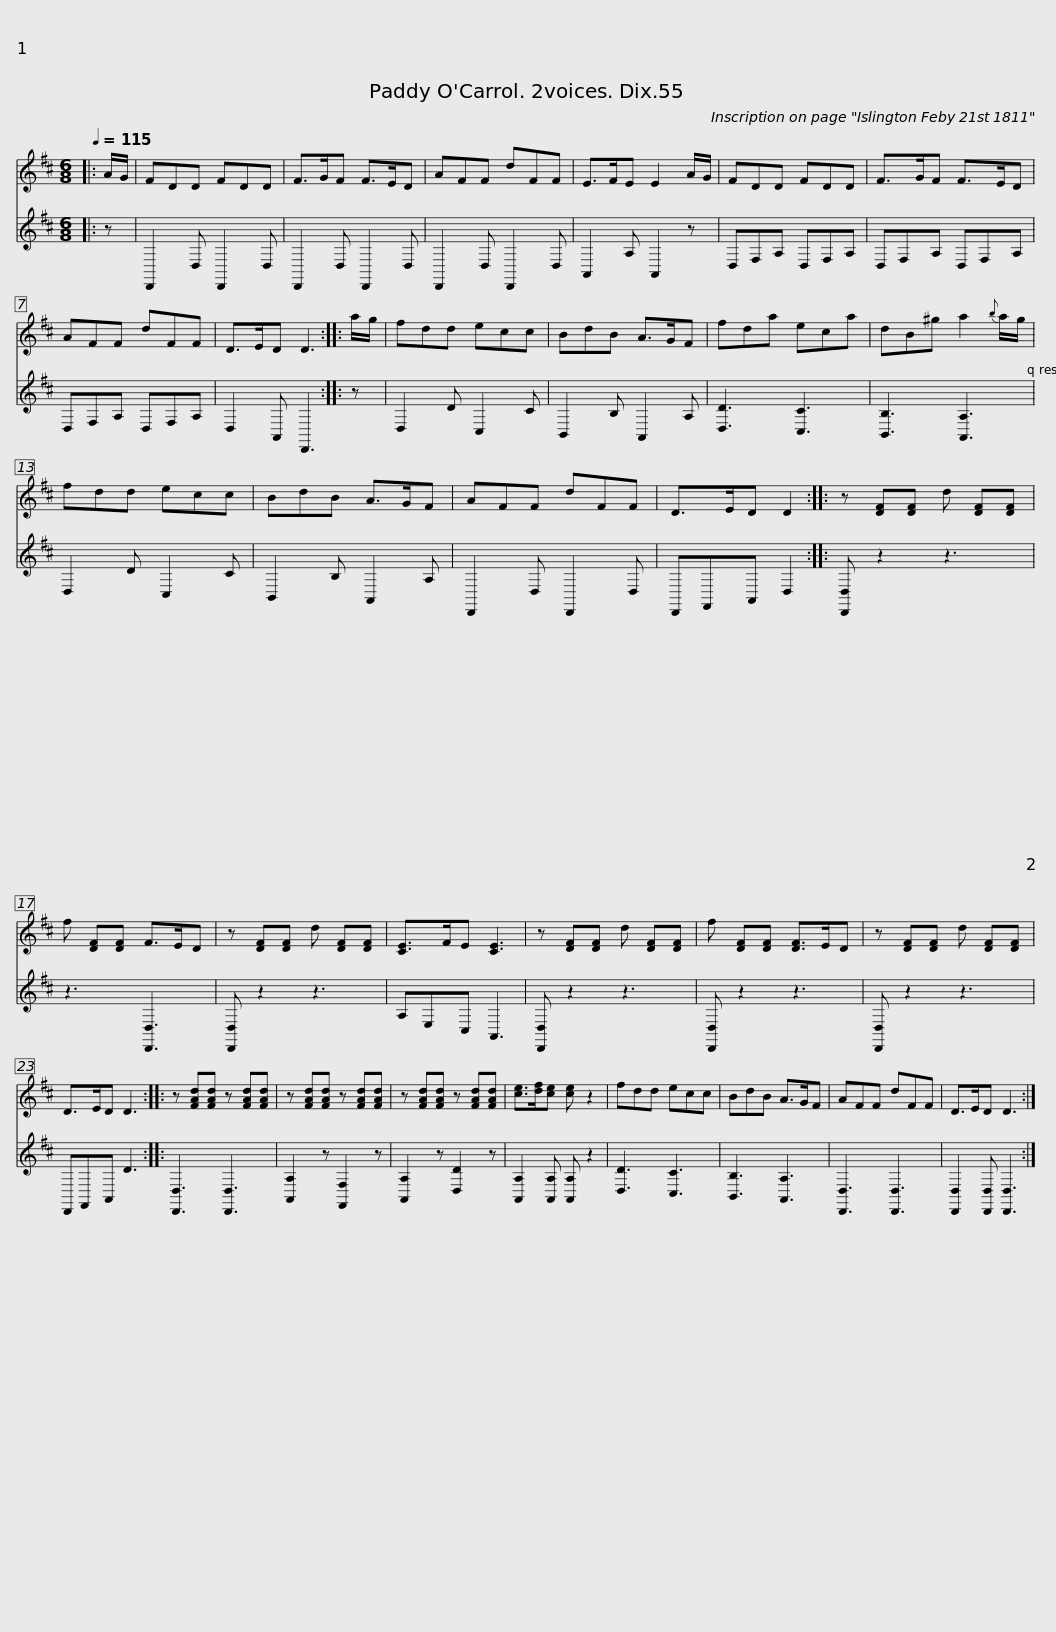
X:1
%%score 1 2
L:1/8
Q:1/4=115
M:6/8
I:linebreak $
K:D
V:1 treble
V:2 treble
V:1
|: A/G/ | FDD FDD | F>GF F>ED | AFF dFF | E>FE E2 A/G/ |$ %5
 FDD FDD | F>GF F>ED | AFF dFF | D>ED D3 ::$ a/g/ | %10
 fdd ecc | BdB A>GF | fda eca | dB^g a2{b} a/g/ |$ fdd ecc | %15
 BdB A>GF | AFF dFF | D>ED D2 ::$ z [DF][DF] d [DF][DF] | f [DF][DF] F>ED | %20
 z [DF][DF] d [DF][DF] | [CE]>FE [CE]3 |$ z [DF][DF] d [DF][DF] | f [DF][DF] [DF]>ED | z [DF][DF] d [DF][DF] | %25
 D>ED D3 ::$ z [FAd][FAd] z [FAd][FAd] | z [FAd][FAd] z [FAd][FAd] | z [FAd][FAd] z [FAd][FAd] | [ce]>[df][ce] [ce] z2 |$ %30
 fdd ecc | BdB A>GF | AFF dFF | D>ED D3 :| %34
V:2
|: z | D,,2 D, D,,2 D, | D,,2 D, D,,2 D, | D,,2 D, D,,2 D, | A,,2 A, A,,2 z |$ %5
 D,F,A, D,F,A, | D,F,A, D,F,A, | D,F,A, D,F,A, | D,2 A,, D,,3 ::$ z | %10
 D,2 D C,2 C | B,,2 B, A,,2 A, | [D,D]3 [C,C]3 | [B,,B,]3 [A,,A,]3 |$ D,2 D C,2 C | %15
 B,,2 B, A,,2 A, | D,,2 D, D,,2 D, | D,,F,,A,, D,2 ::$ [D,,D,] z2 z3 | z3 [D,,D,]3 | %20
 [D,,D,] z2 z3 | A,E,C, A,,3 |$ [D,,D,] z2 z3 | [D,,D,] z2 z3 | [D,,D,] z2 z3 | %25
 D,,F,,A,, D3 ::$ [D,,D,]3 [D,,D,]3 | [A,,A,]2 z [F,,F,]2 z | [A,,A,]2 z [D,D]2 z | [A,,A,]2 [A,,A,] [A,,A,] z2 |$ %30
 [D,D]3 [C,C]3 | [B,,B,]3 [A,,A,]3 | [D,,D,]3 [D,,D,]3 | [D,,D,]2 [D,,D,] [D,,D,]3 :| %34
